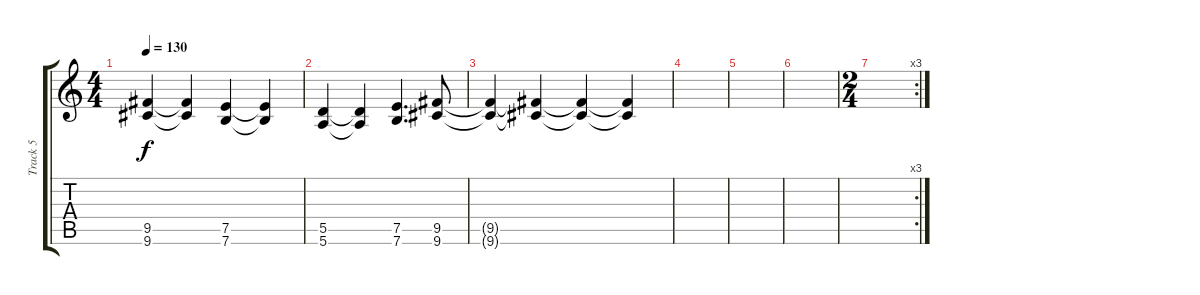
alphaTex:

\track ("Track 5" "Track 5") {instrument electricguitarmuted}
\staff {score tabs}
\tuning (E4 B3 G3 D3 A2 E2) {hide}
\ts (4 4)
\tempo 130
\clef g2
\ks c
(9.5{t} 9.6{t}).4{dy f} (9.5{t} 9.6{t}).4 (7.5 7.6).4 (7.5{t} 7.6{t}).4 |
(5.5 5.6).4 (5.5{t} 5.6{t}).4 (7.5 7.6).4{d} (9.5 9.6).8 |
(9.5{t} 9.6{t}).4 (9.5{t} 9.6{t}).4 (9.5{t} 9.6{t}).4 (9.5{t} 9.6{t}).4 |
|
|
|
\rc 3
\ts (2 4)
